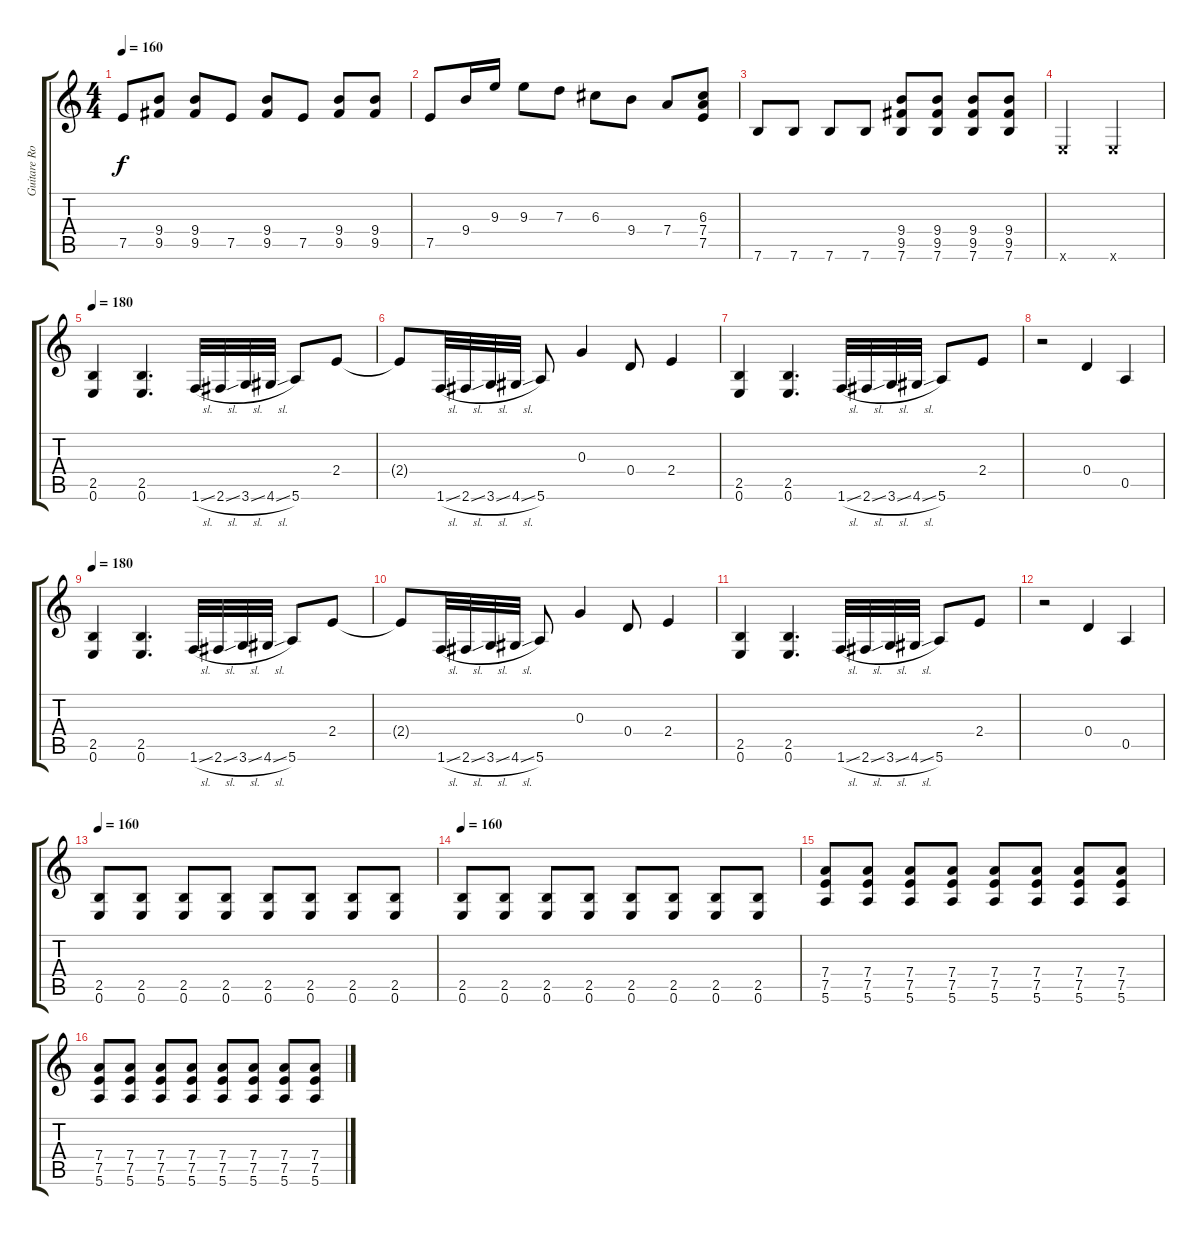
\track ("Guitare Robin LeMusurier" "Guitare Ro") {instrument distortionguitar}
\staff {score tabs}
\tuning (E4 B3 G3 D3 A2 E2) {hide}
\ts (4 4)
\tempo 160
\clef g2
\ks c
7.5.8{dy f} (9.4 9.5).8 (9.4 9.5).8 7.5.8 (9.4 9.5).8 7.5.8 (9.4 9.5).8 (9.4 9.5).8 |
7.5.8 9.4.16 9.3.16 9.3.8 7.3.8 6.3.8 9.4.8 7.4.8 (6.3 7.4 7.5).8 |
7.6.8 7.6.8 7.6.8 7.6.8 (9.4 9.5 7.6).8 (9.4 9.5 7.6).8 (9.4 9.5 7.6).8 (9.4 9.5 7.6).8 |
0.6{x}.2 0.6{x}.2 |
\tempo 180
(2.5 0.6).4{volume 16} (2.5 0.6).4{d} 1.6{sl}.32 2.6{sl}.32 3.6{sl}.32 4.6{sl}.32 5.6.8 2.4.8 |
2.4{t}.8 1.6{sl}.32 2.6{sl}.32 3.6{sl}.32 4.6{sl}.32 5.6.8 0.3.4 0.4.8 2.4.4 |
(2.5 0.6).4 (2.5 0.6).4{d} 1.6{sl}.32 2.6{sl}.32 3.6{sl}.32 4.6{sl}.32 5.6.8 2.4.8 |
r.2 0.4.4 0.5.4 |
\tempo 180
(2.5 0.6).4 (2.5 0.6).4{d} 1.6{sl}.32 2.6{sl}.32 3.6{sl}.32 4.6{sl}.32 5.6.8 2.4.8 |
2.4{t}.8 1.6{sl}.32 2.6{sl}.32 3.6{sl}.32 4.6{sl}.32 5.6.8 0.3.4 0.4.8 2.4.4 |
(2.5 0.6).4 (2.5 0.6).4{d} 1.6{sl}.32 2.6{sl}.32 3.6{sl}.32 4.6{sl}.32 5.6.8 2.4.8 |
r.2 0.4.4 0.5.4 |
\tempo 160
(2.5 0.6).8 (2.5 0.6).8 (2.5 0.6).8 (2.5 0.6).8 (2.5 0.6).8 (2.5 0.6).8 (2.5 0.6).8 (2.5 0.6).8 |
\tempo 160
(2.5 0.6).8 (2.5 0.6).8 (2.5 0.6).8 (2.5 0.6).8 (2.5 0.6).8 (2.5 0.6).8 (2.5 0.6).8 (2.5 0.6).8 |
(7.4 7.5 5.6).8 (7.4 7.5 5.6).8 (7.4 7.5 5.6).8 (7.4 7.5 5.6).8 (7.4 7.5 5.6).8 (7.4 7.5 5.6).8 (7.4 7.5 5.6).8 (7.4 7.5 5.6).8 |
(7.4 7.5 5.6).8 (7.4 7.5 5.6).8 (7.4 7.5 5.6).8 (7.4 7.5 5.6).8 (7.4 7.5 5.6).8 (7.4 7.5 5.6).8 (7.4 7.5 5.6).8 (7.4 7.5 5.6).8
